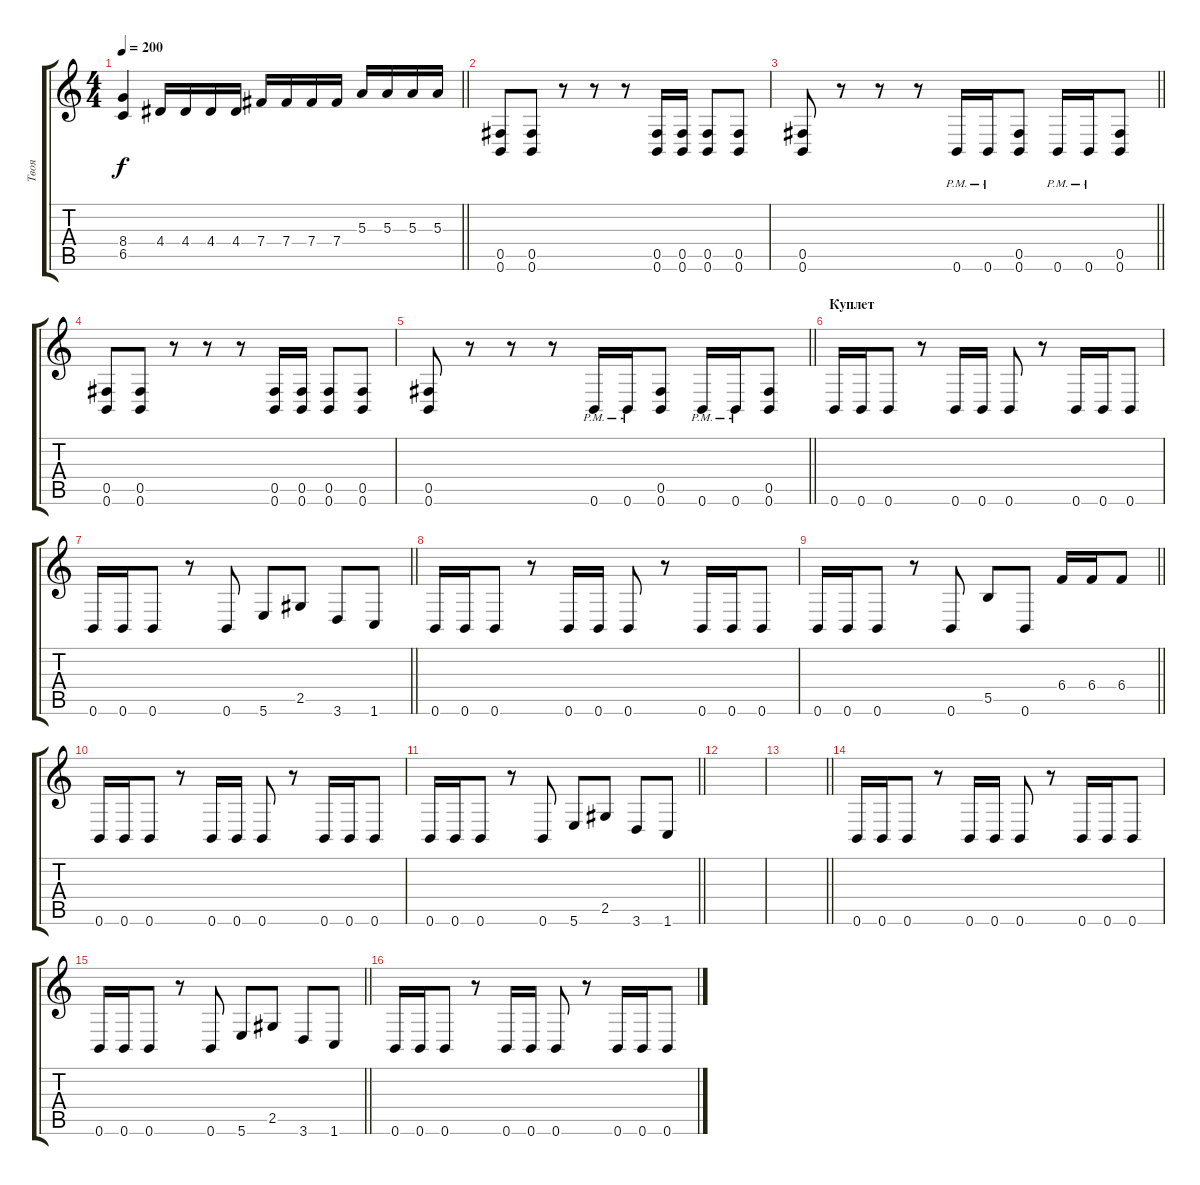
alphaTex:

\track ("Твоя" "Твоя") {instrument distortionguitar}
\staff {score tabs}
\tuning (Db4 Ab3 E3 B2 Gb2 B1) {hide}
\ts (4 4)
\tempo 200
\clef g2
\barLineRight lightlight
\ks c
(8.4 6.5).4{dy f} 4.4.16 4.4.16 4.4.16 4.4.16 7.4.16 7.4.16 7.4.16 7.4.16 5.3.16 5.3.16 5.3.16 5.3.16 |
(0.5 0.6).8 (0.5 0.6).8 r.8 r.8 r.8 (0.5 0.6).16 (0.5 0.6).16 (0.5 0.6).8 (0.5 0.6).8 |
\barLineRight lightlight
(0.5 0.6).8 r.8 r.8 r.8 0.6{pm}.16 0.6{pm}.16 (0.5 0.6).8 0.6{pm}.16 0.6{pm}.16 (0.5 0.6).8 |
(0.5 0.6).8 (0.5 0.6).8 r.8 r.8 r.8 (0.5 0.6).16 (0.5 0.6).16 (0.5 0.6).8 (0.5 0.6).8 |
\barLineRight lightlight
(0.5 0.6).8 r.8 r.8 r.8 0.6{pm}.16 0.6{pm}.16 (0.5 0.6).8 0.6{pm}.16 0.6{pm}.16 (0.5 0.6).8 |
\section ("" "Куплет")
0.6.16 0.6.16 0.6.8 r.8 0.6.16 0.6.16 0.6.8 r.8 0.6.16 0.6.16 0.6.8 |
\barLineRight lightlight
0.6.16 0.6.16 0.6.8 r.8 0.6.8 5.6.8 2.5.8 3.6.8 1.6.8 |
0.6.16 0.6.16 0.6.8 r.8 0.6.16 0.6.16 0.6.8 r.8 0.6.16 0.6.16 0.6.8 |
\barLineRight lightlight
0.6.16 0.6.16 0.6.8 r.8 0.6.8 5.5.8 0.6.8 6.4.16 6.4.16 6.4.8 |
0.6.16 0.6.16 0.6.8 r.8 0.6.16 0.6.16 0.6.8 r.8 0.6.16 0.6.16 0.6.8 |
\barLineRight lightlight
0.6.16 0.6.16 0.6.8 r.8 0.6.8 5.6.8 2.5.8 3.6.8 1.6.8 |
|
\barLineRight lightlight
|
0.6.16 0.6.16 0.6.8 r.8 0.6.16 0.6.16 0.6.8 r.8 0.6.16 0.6.16 0.6.8 |
\barLineRight lightlight
0.6.16 0.6.16 0.6.8 r.8 0.6.8 5.6.8 2.5.8 3.6.8 1.6.8 |
0.6.16 0.6.16 0.6.8 r.8 0.6.16 0.6.16 0.6.8 r.8 0.6.16 0.6.16 0.6.8
